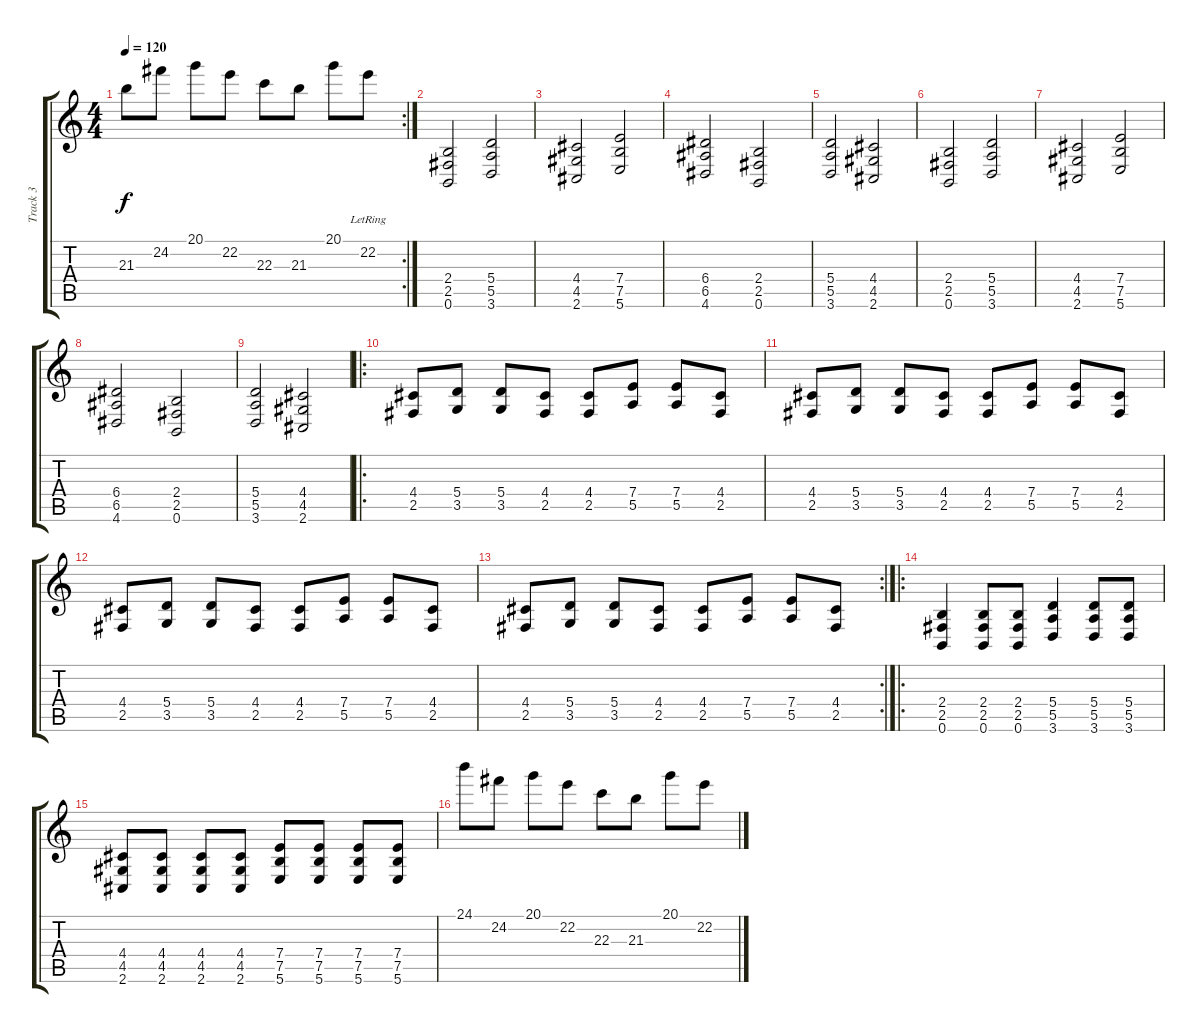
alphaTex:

\track ("Track 3" "Track 3") {instrument distortionguitar}
\staff {score tabs}
\tuning (B3 Gb3 D3 A2 E2 B1) {hide}
\rc 2
\ts (4 4)
\tempo 120
\clef g2
\ks c
21.3.8{dy f} 24.2.8 20.1.8 22.2.8 22.3.8 21.3.8 20.1.8 22.2{lr}.8 |
(2.4 2.5 0.6).2 (5.4 5.5 3.6).2 |
(4.4 4.5 2.6).2 (7.4 7.5 5.6).2 |
(6.4 6.5 4.6).2 (2.4 2.5 0.6).2 |
(5.4 5.5 3.6).2 (4.4 4.5 2.6).2 |
(2.4 2.5 0.6).2 (5.4 5.5 3.6).2 |
(4.4 4.5 2.6).2 (7.4 7.5 5.6).2 |
(6.4 6.5 4.6).2 (2.4 2.5 0.6).2 |
(5.4 5.5 3.6).2 (4.4 4.5 2.6).2 |
\ro
(4.4 2.5).8 (5.4 3.5).8 (5.4 3.5).8 (4.4 2.5).8 (4.4 2.5).8 (7.4 5.5).8 (7.4 5.5).8 (4.4 2.5).8 |
(4.4 2.5).8 (5.4 3.5).8 (5.4 3.5).8 (4.4 2.5).8 (4.4 2.5).8 (7.4 5.5).8 (7.4 5.5).8 (4.4 2.5).8 |
(4.4 2.5).8 (5.4 3.5).8 (5.4 3.5).8 (4.4 2.5).8 (4.4 2.5).8 (7.4 5.5).8 (7.4 5.5).8 (4.4 2.5).8 |
\rc 2
(4.4 2.5).8 (5.4 3.5).8 (5.4 3.5).8 (4.4 2.5).8 (4.4 2.5).8 (7.4 5.5).8 (7.4 5.5).8 (4.4 2.5).8 |
\ro
(2.4 2.5 0.6).4 (2.4 2.5 0.6).8 (2.4 2.5 0.6).8 (5.4 5.5 3.6).4 (5.4 5.5 3.6).8 (5.4 5.5 3.6).8 |
(4.4 4.5 2.6).8 (4.4 4.5 2.6).8 (4.4 4.5 2.6).8 (4.4 4.5 2.6).8 (7.4 7.5 5.6).8 (7.4 7.5 5.6).8 (7.4 7.5 5.6).8 (7.4 7.5 5.6).8 |
24.1.8 24.2.8 20.1.8 22.2.8 22.3.8 21.3.8 20.1.8 22.2.8
